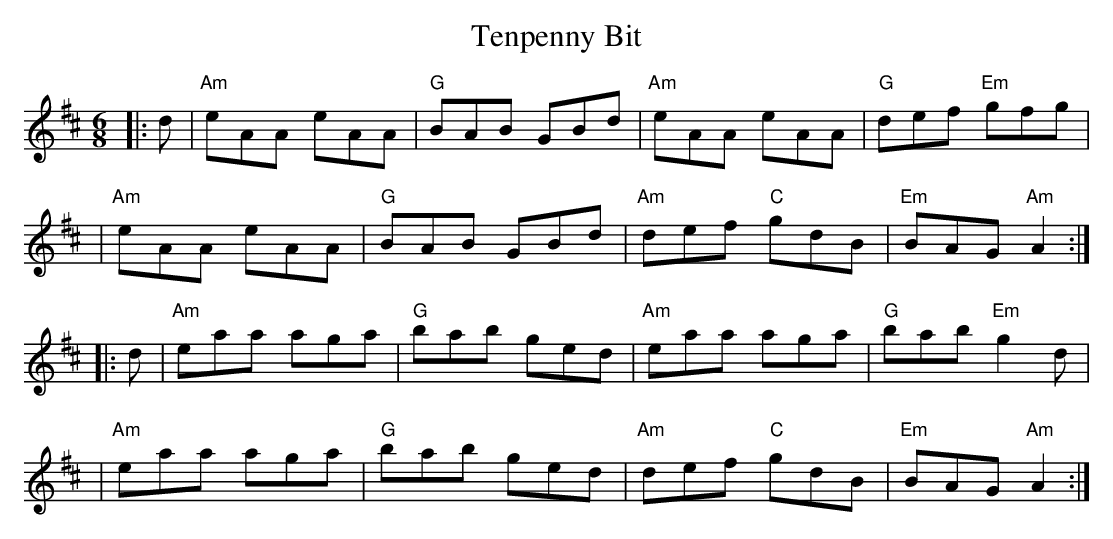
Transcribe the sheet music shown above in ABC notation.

X:1
T:Tenpenny Bit
L:1/8
M:6/8
K:D
V:1
|: d | "Am" eAA eAA | "G" BAB GBd | "Am" eAA eAA | "G" def "Em" gfg  |
     | "Am" eAA eAA | "G" BAB GBd | "Am" def "C" gdB | "Em" BAG "Am" A2  :|
|: d | "Am" eaa aga | "G" bab ged | "Am" eaa aga | "G" bab "Em" g2 d |
     | "Am" eaa aga | "G" bab ged | "Am" def "C" gdB | "Em" BAG "Am" A2  :|
